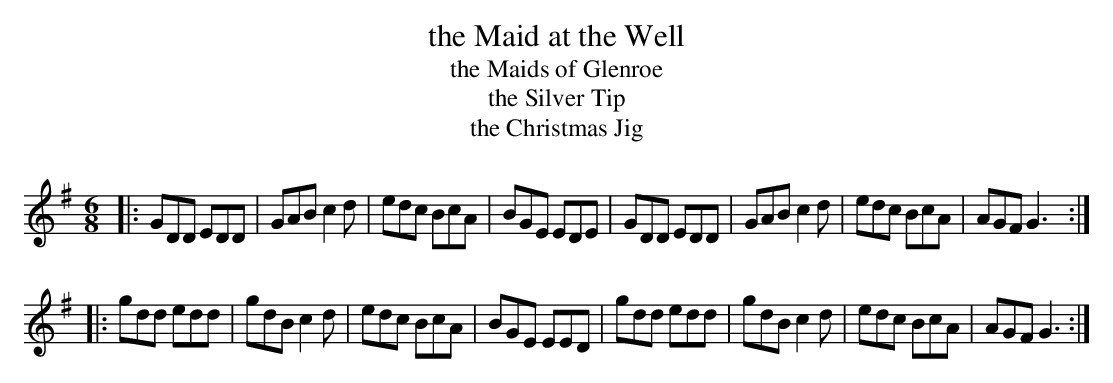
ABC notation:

X:1
T: the Maid at the Well
T: the Maids of Glenroe
T: the Silver Tip
T: the Christmas Jig
M: 6/8
L:1/8
K:G
|: GDD EDD | GAB c2d | edc BcA | BGE EDE \
|  GDD EDD | GAB c2d | edc BcA | AGF G3 :|
|: gdd edd | gdB c2d | edc BcA | BGE EED \
|  gdd edd | gdB c2d | edc BcA | AGF G3 :|
